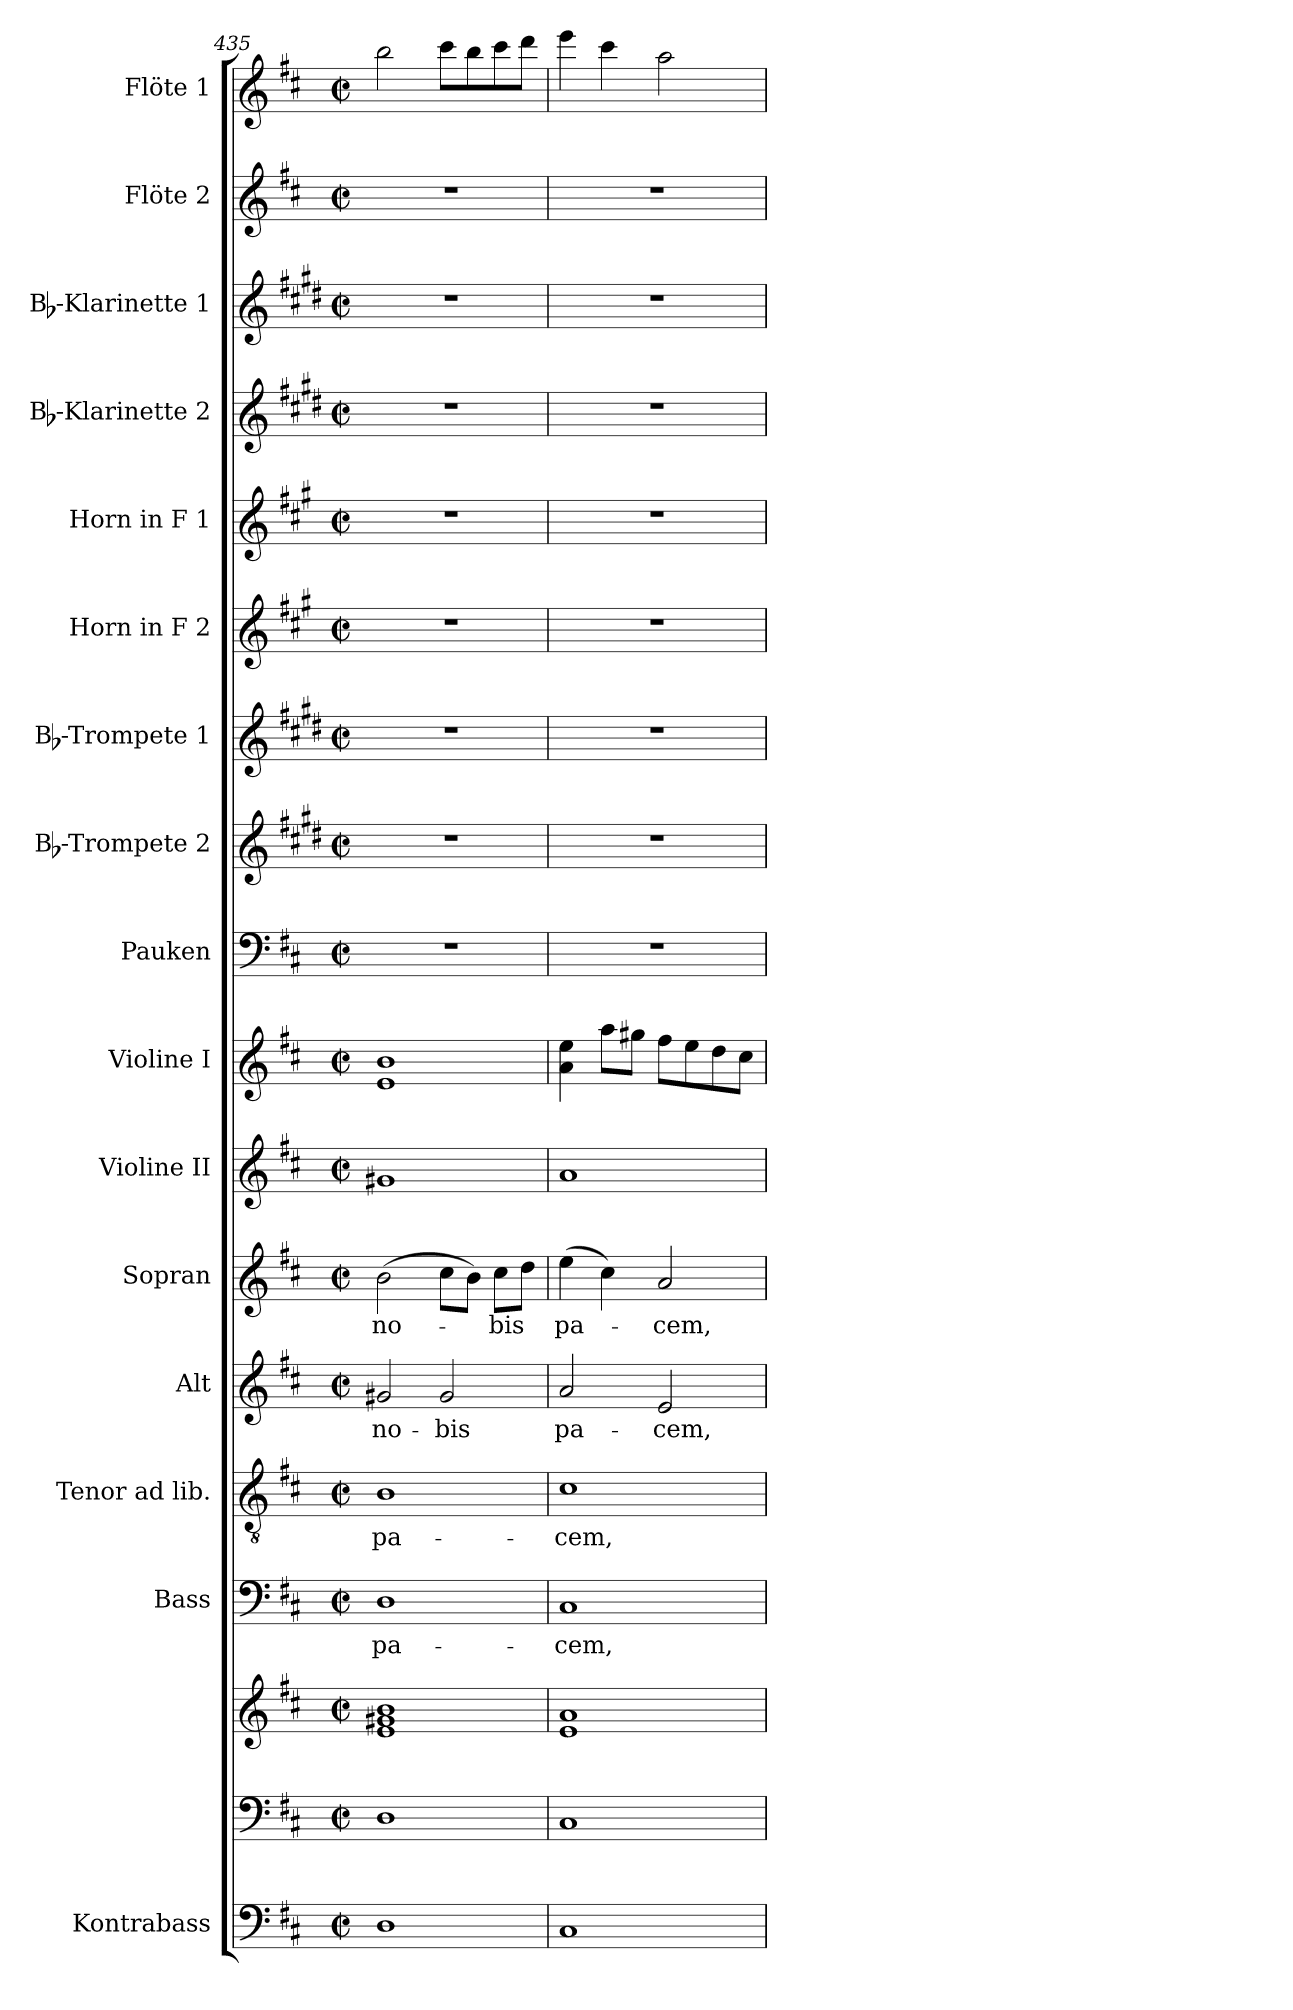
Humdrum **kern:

**kern	**kern	**kern	**kern	**text	**kern	**text	**kern	**text	**kern	**text	**kern	**kern	**kern	**kern	**kern	**kern	**kern	**kern	**kern	**kern	**kern
*part17	*part16	*part16	*part15	*part15	*part14	*part14	*part13	*part13	*part12	*part12	*part11	*part10	*part9	*part8	*part7	*part6	*part5	*part4	*part3	*part2	*part1
*staff18	*staff17	*staff16	*staff15	*staff15	*staff14	*staff14	*staff13	*staff13	*staff12	*staff12	*staff11	*staff10	*staff9	*staff8	*staff7	*staff6	*staff5	*staff4	*staff3	*staff2	*staff1
*I"Kontrabass	*	*	*I"Bass	*	*I"Tenor ad lib.	*	*I"Alt	*	*I"Sopran	*	*I"Violine II	*I"Violine I	*I"Pauken	*I"Bb-Trompete 2	*I"Bb-Trompete 1	*I"Horn in F 2	*I"Horn in F 1	*I"Bb-Klarinette 2	*I"Bb-Klarinette 1	*I"Flöte 2	*I"Flöte 1
*I'Kb.	*	*	*I'B.	*	*I'T.	*	*I'A.	*	*I'S.	*	*I'Vl. II	*I'Vl. I	*I'Pk.	*I'Bb Trp. 2	*I'Bb Trp. 1	*	*	*I'Bb Kl. 2	*I'Bb Kl. 1	*I'Fl. 2	*I'Fl. 1
*clefF4	*clefF4	*clefG2	*clefF4	*	*clefGv2	*	*clefG2	*	*clefG2	*	*clefG2	*clefG2	*clefF4	*clefG2	*clefG2	*clefG2	*clefG2	*clefG2	*clefG2	*clefG2	*clefG2
*ITrd7c12	*	*	*	*	*	*	*	*	*	*	*	*	*	*ITrd1c2	*ITrd1c2	*ITrd4c7	*ITrd4c7	*ITrd1c2	*ITrd1c2	*	*
*k[f#c#]	*k[f#c#]	*k[f#c#]	*k[f#c#]	*	*k[f#c#]	*	*k[f#c#]	*	*k[f#c#]	*	*k[f#c#]	*k[f#c#]	*k[f#c#]	*k[f#c#]	*k[f#c#]	*k[f#c#]	*k[f#c#]	*k[f#c#]	*k[f#c#]	*k[f#c#]	*k[f#c#]
*D:	*D:	*D:	*D:	*	*D:	*	*D:	*	*D:	*	*D:	*D:	*D:	*D:	*D:	*D:	*D:	*D:	*D:	*D:	*D:
*M2/2	*M2/2	*M2/2	*M2/2	*	*M2/2	*	*M2/2	*	*M2/2	*	*M2/2	*M2/2	*M2/2	*M2/2	*M2/2	*M2/2	*M2/2	*M2/2	*M2/2	*M2/2	*M2/2
*met(c|)	*met(c|)	*met(c|)	*met(c|)	*	*met(c|)	*	*met(c|)	*	*met(c|)	*	*met(c|)	*met(c|)	*met(c|)	*met(c|)	*met(c|)	*met(c|)	*met(c|)	*met(c|)	*met(c|)	*met(c|)	*met(c|)
=435	=435	=435	=435	=435	=435	=435	=435	=435	=435	=435	=435	=435	=435	=435	=435	=435	=435	=435	=435	=435	=435
!	!	!	!	!LO:LY:b	!	!LO:LY:b	!	!LO:LY:b	!	!LO:LY:b	!	!	!	!	!	!	!	!	!	!	!
1DD	1D	1e 1g#X 1b	1D	pa-	1B	pa-	2g#X/	no-	(>2b\	no-	1g#X	1e 1b	1r	1r	1r	1r	1r	1r	1r	1r	2bb\
!	!	!	!	!	!	!	!	!LO:LY:b	!	!	!	!	!	!	!	!	!	!	!	!	!
.	.	.	.	.	.	.	2g#/	-bis	8cc#\L	.	.	.	.	.	.	.	.	.	.	.	8ccc#\L
.	.	.	.	.	.	.	.	.	8b\J)	.	.	.	.	.	.	.	.	.	.	.	8bb\
!	!	!	!	!	!	!	!	!	!	!LO:LY:b	!	!	!	!	!	!	!	!	!	!	!
.	.	.	.	.	.	.	.	.	8cc#\L	-bis	.	.	.	.	.	.	.	.	.	.	8ccc#\
.	.	.	.	.	.	.	.	.	8dd\J	.	.	.	.	.	.	.	.	.	.	.	8ddd\J
!!LO:PB:g=z
=436	=436	=436	=436	=436	=436	=436	=436	=436	=436	=436	=436	=436	=436	=436	=436	=436	=436	=436	=436	=436	=436
!	!	!	!	!LO:LY:b	!	!LO:LY:b	!	!LO:LY:b	!	!LO:LY:b	!	!	!	!	!	!	!	!	!	!	!
1CC#	1C#	1e 1a	1C#	-cem,	1c#	-cem,	2a/	pa-	(>4ee\	pa-	1a	4a\ 4ee\	1r	1r	1r	1r	1r	1r	1r	1r	4eee\
.	.	.	.	.	.	.	.	.	4cc#\)	.	.	8aa\L	.	.	.	.	.	.	.	.	4ccc#\
.	.	.	.	.	.	.	.	.	.	.	.	8gg#X\J	.	.	.	.	.	.	.	.	.
!	!	!	!	!	!	!	!	!LO:LY:b	!	!LO:LY:b	!	!	!	!	!	!	!	!	!	!	!
.	.	.	.	.	.	.	2e/	-cem,	2a/	-cem,	.	8ff#\L	.	.	.	.	.	.	.	.	2aa\
.	.	.	.	.	.	.	.	.	.	.	.	8ee\	.	.	.	.	.	.	.	.	.
.	.	.	.	.	.	.	.	.	.	.	.	8dd\	.	.	.	.	.	.	.	.	.
.	.	.	.	.	.	.	.	.	.	.	.	8cc#\J	.	.	.	.	.	.	.	.	.
=	=	=	=	=	=	=	=	=	=	=	=	=	=	=	=	=	=	=	=	=	=
*-	*-	*-	*-	*-	*-	*-	*-	*-	*-	*-	*-	*-	*-	*-	*-	*-	*-	*-	*-	*-	*-
